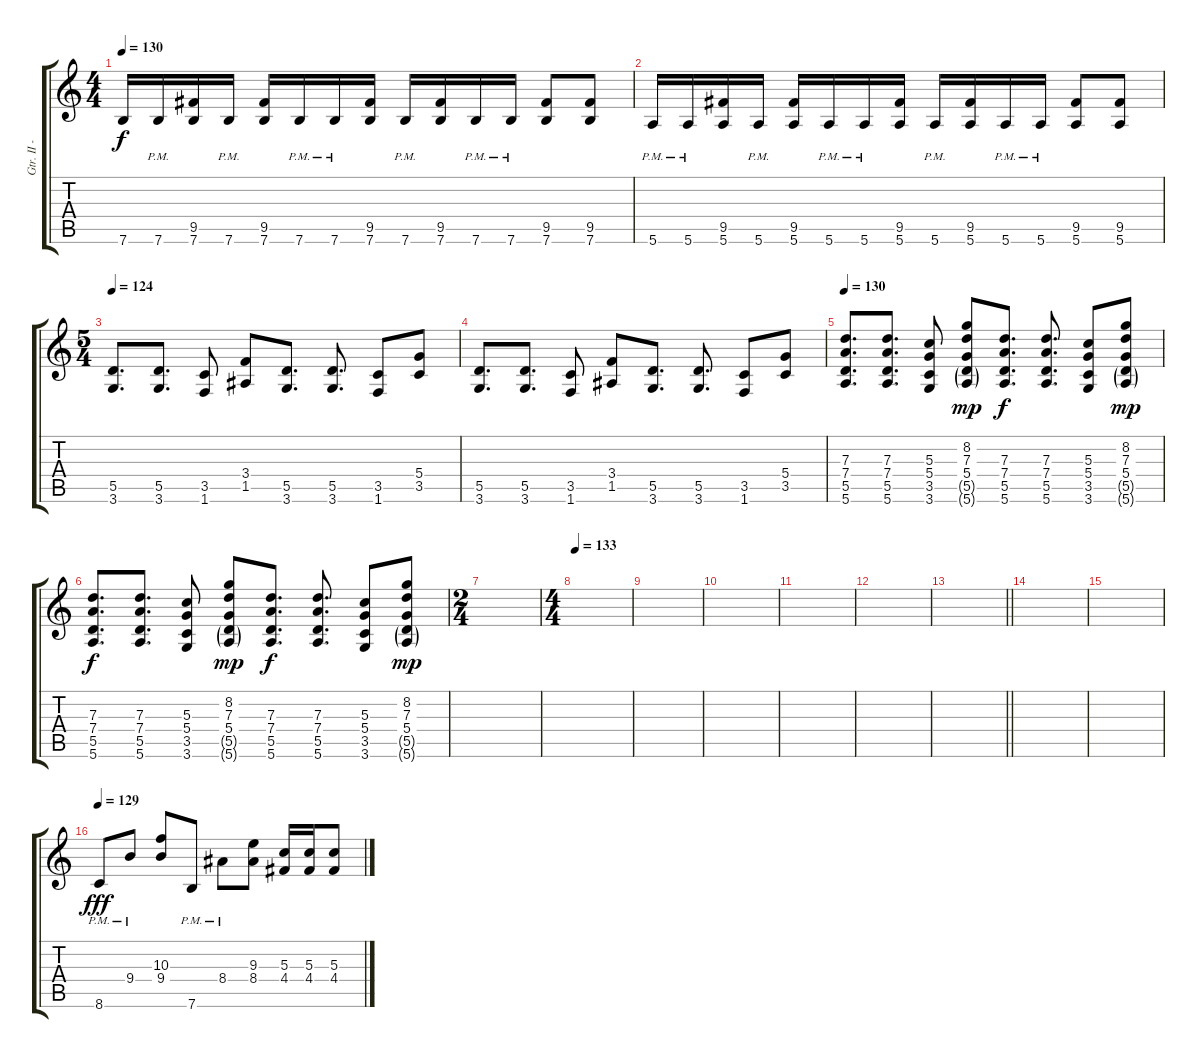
\track ("Gtr. II - Jason Gobel (Distortion)" "Gtr. II - ") {instrument distortionguitar}
\staff {score tabs}
\tuning (E4 B3 G3 D3 A2 E2) {hide}
\ts (4 4)
\tempo 130
\clef g2
\ks c
7.6.16{dy f} 7.6{pm}.16 (9.5 7.6).16 7.6{pm}.16 (9.5 7.6).16 7.6{pm}.16 7.6{pm}.16 (9.5 7.6).16 7.6{pm}.16 (9.5 7.6).16 7.6{pm}.16 7.6{pm}.16 (9.5 7.6).8 (9.5 7.6).8 |
5.6{pm}.16 5.6{pm}.16 (9.5 5.6).16 5.6{pm}.16 (9.5 5.6).16 5.6{pm}.16 5.6{pm}.16 (9.5 5.6).16 5.6{pm}.16 (9.5 5.6).16 5.6{pm}.16 5.6{pm}.16 (9.5 5.6).8 (9.5 5.6).8 |
\ts (5 4)
\tempo 124
(5.5 3.6).8{d} (5.5 3.6).8{d} (3.5 1.6).8 (3.4 1.5).8 (5.5 3.6).8{d} (5.5 3.6).8{d} (3.5 1.6).8 (5.4 3.5).8 |
(5.5 3.6).8{d} (5.5 3.6).8{d} (3.5 1.6).8 (3.4 1.5).8 (5.5 3.6).8{d} (5.5 3.6).8{d} (3.5 1.6).8 (5.4 3.5).8 |
\tempo 130
(7.3 7.4 5.5 5.6).8{d} (7.3 7.4 5.5 5.6).8{d} (5.3 5.4 3.5 3.6).8 (8.2 7.3 5.4 5.5{g} 5.6{g}).8{dy mp} (7.3 7.4 5.5 5.6).8{d dy f} (7.3 7.4 5.5 5.6).8{d} (5.3 5.4 3.5 3.6).8 (8.2 7.3 5.4 5.5{g} 5.6{g}).8{dy mp} |
(7.3 7.4 5.5 5.6).8{d dy f} (7.3 7.4 5.5 5.6).8{d} (5.3 5.4 3.5 3.6).8 (8.2 7.3 5.4 5.5{g} 5.6{g}).8{dy mp} (7.3 7.4 5.5 5.6).8{d dy f} (7.3 7.4 5.5 5.6).8{d} (5.3 5.4 3.5 3.6).8 (8.2 7.3 5.4 5.5{g} 5.6{g}).8{dy mp} |
\ts (2 4)
|
\ts (4 4)
\tempo 133
|
|
|
|
|
\barLineRight lightlight
|
|
|
\tempo 129
8.6{pm}.8{dy fff} 9.4{pm}.8 (10.3 9.4).8 7.6{pm}.8 8.4{pm}.8 (9.3 8.4).8 (5.3 4.4).16 (5.3 4.4).16 (5.3 4.4).8
